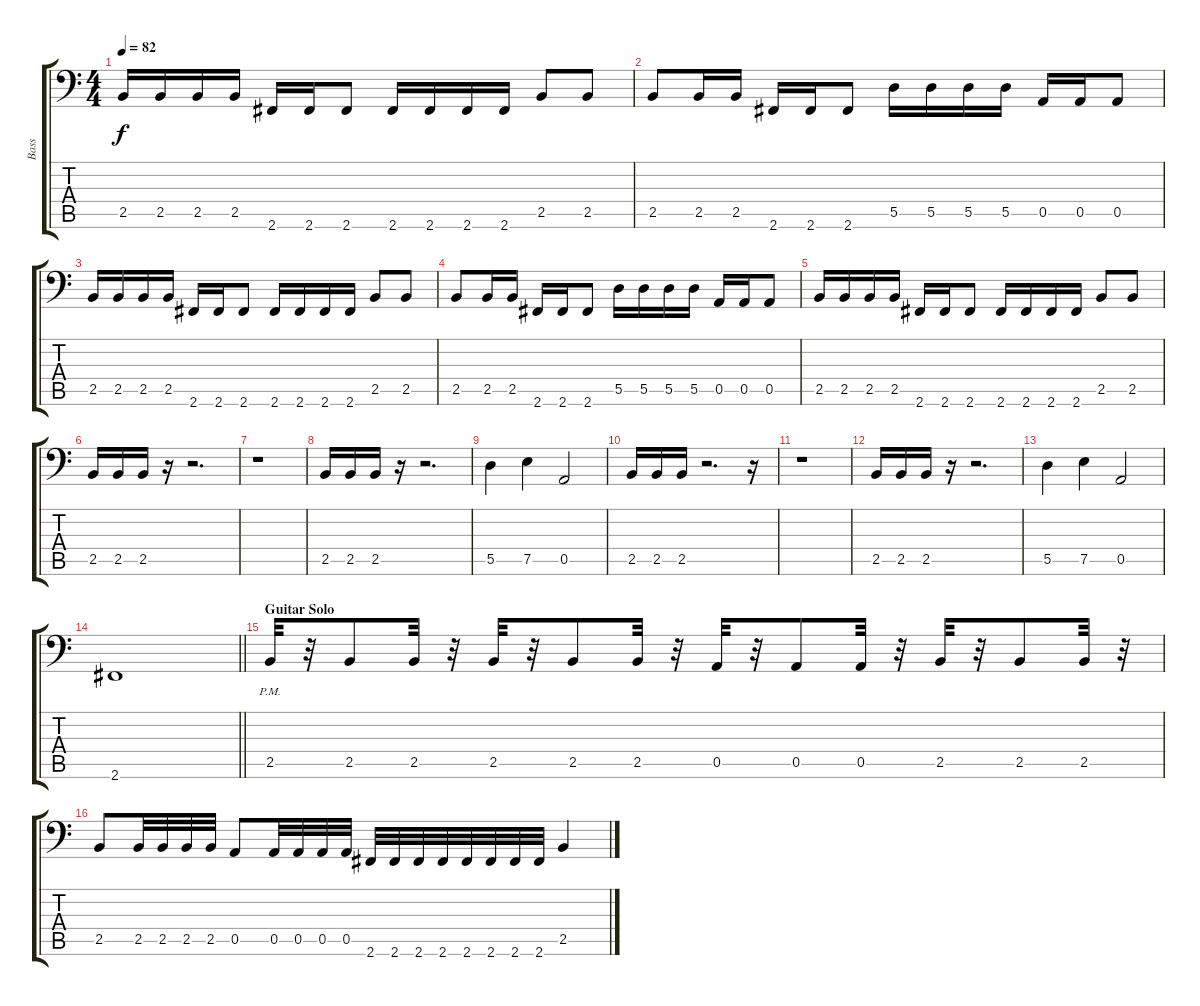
\track ("Bass" "Bass") {instrument electricbasspick}
\staff {score tabs}
\tuning (E3 B2 G2 D2 A1 E1) {hide}
\ts (4 4)
\tempo 82
\clef f4
\ks c
2.5.16{dy f} 2.5.16 2.5.16 2.5.16 2.6.16 2.6.16 2.6.8 2.6.16 2.6.16 2.6.16 2.6.16 2.5.8 2.5.8 |
2.5.8 2.5.16 2.5.16 2.6.16 2.6.16 2.6.8 5.5.16 5.5.16 5.5.16 5.5.16 0.5.16 0.5.16 0.5.8 |
2.5.16 2.5.16 2.5.16 2.5.16 2.6.16 2.6.16 2.6.8 2.6.16 2.6.16 2.6.16 2.6.16 2.5.8 2.5.8 |
2.5.8 2.5.16 2.5.16 2.6.16 2.6.16 2.6.8 5.5.16 5.5.16 5.5.16 5.5.16 0.5.16 0.5.16 0.5.8 |
2.5.16 2.5.16 2.5.16 2.5.16 2.6.16 2.6.16 2.6.8 2.6.16 2.6.16 2.6.16 2.6.16 2.5.8 2.5.8 |
2.5.16 2.5.16 2.5.16 r.16 r.2{d} |
r.1 |
2.5.16 2.5.16 2.5.16 r.16 r.2{d} |
5.5.4 7.5.4 0.5.2 |
2.5.16 2.5.16 2.5.16 r.2{d} r.16 |
r.1 |
2.5.16 2.5.16 2.5.16 r.16 r.2{d} |
5.5.4 7.5.4 0.5.2 |
\barLineRight lightlight
2.6.1 |
\section ("" "Guitar Solo")
2.5{pm}.32 r.32 2.5.8 2.5.32 r.32 2.5.32 r.32 2.5.8 2.5.32 r.32 0.5.32 r.32 0.5.8 0.5.32 r.32 2.5.32 r.32 2.5.8 2.5.32 r.32 |
2.5.8 2.5.32 2.5.32 2.5.32 2.5.32 0.5.8 0.5.32 0.5.32 0.5.32 0.5.32 2.6.32 2.6.32 2.6.32 2.6.32 2.6.32 2.6.32 2.6.32 2.6.32 2.5.4
